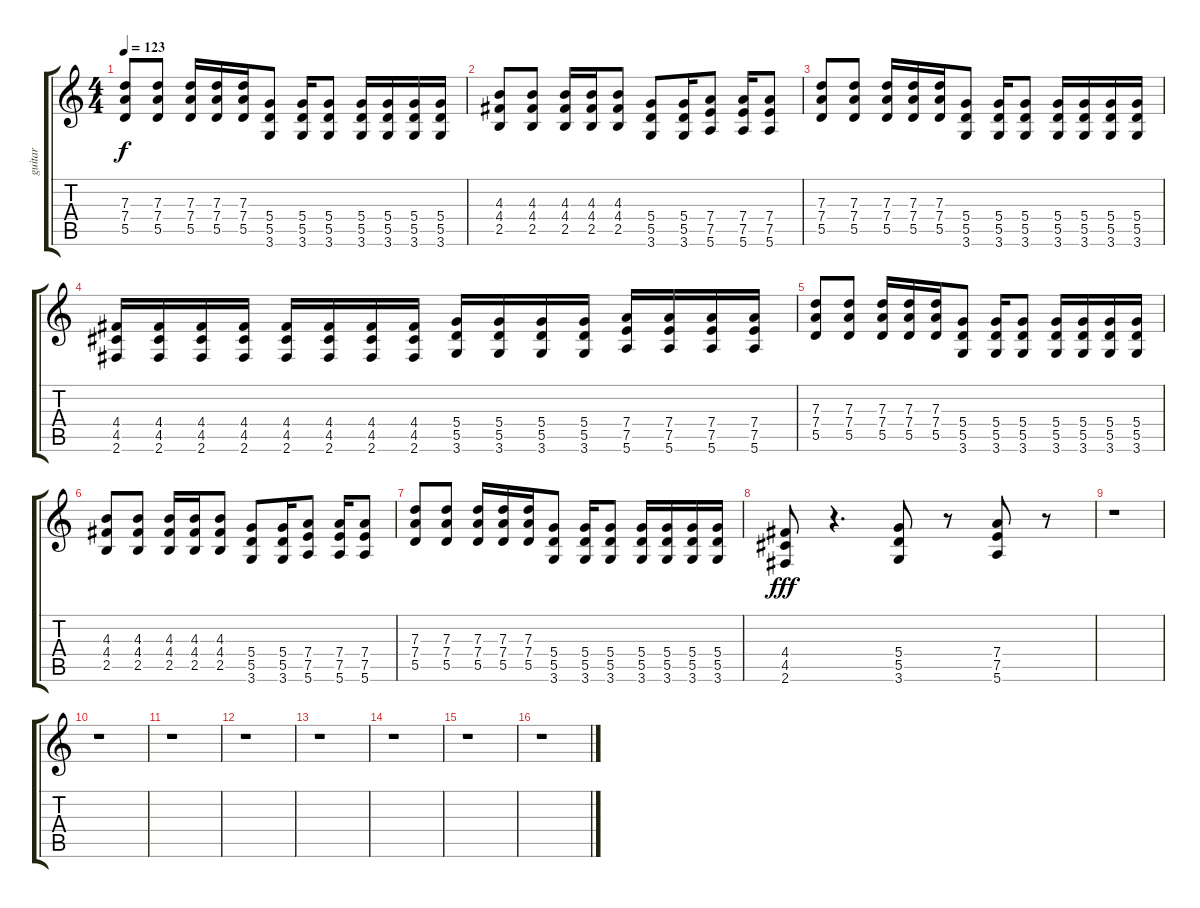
\track ("guitar" "guitar") {instrument overdrivenguitar}
\staff {score tabs}
\tuning (E4 B3 G3 D3 A2 E2) {hide}
\ts (4 4)
\tempo 123
\clef g2
\ks c
(7.3 7.4 5.5).8{dy f} (7.3 7.4 5.5).8 (7.3 7.4 5.5).16 (7.3 7.4 5.5).16 (7.3 7.4 5.5).16 (5.4 5.5 3.6).8 (5.4 5.5 3.6).16 (5.4 5.5 3.6).8 (5.4 5.5 3.6).16 (5.4 5.5 3.6).16 (5.4 5.5 3.6).16 (5.4 5.5 3.6).16 |
(4.3 4.4 2.5).8 (4.3 4.4 2.5).8 (4.3 4.4 2.5).16 (4.3 4.4 2.5).16 (4.3 4.4 2.5).8 (5.4 5.5 3.6).8 (5.4 5.5 3.6).16 (7.4 7.5 5.6).8 (7.4 7.5 5.6).16 (7.4 7.5 5.6).8 |
(7.3 7.4 5.5).8 (7.3 7.4 5.5).8 (7.3 7.4 5.5).16 (7.3 7.4 5.5).16 (7.3 7.4 5.5).16 (5.4 5.5 3.6).8 (5.4 5.5 3.6).16 (5.4 5.5 3.6).8 (5.4 5.5 3.6).16 (5.4 5.5 3.6).16 (5.4 5.5 3.6).16 (5.4 5.5 3.6).16 |
(4.4 4.5 2.6).16 (4.4 4.5 2.6).16 (4.4 4.5 2.6).16 (4.4 4.5 2.6).16 (4.4 4.5 2.6).16 (4.4 4.5 2.6).16 (4.4 4.5 2.6).16 (4.4 4.5 2.6).16 (5.4 5.5 3.6).16 (5.4 5.5 3.6).16 (5.4 5.5 3.6).16 (5.4 5.5 3.6).16 (7.4 7.5 5.6).16 (7.4 7.5 5.6).16 (7.4 7.5 5.6).16 (7.4 7.5 5.6).16 |
(7.3 7.4 5.5).8 (7.3 7.4 5.5).8 (7.3 7.4 5.5).16 (7.3 7.4 5.5).16 (7.3 7.4 5.5).16 (5.4 5.5 3.6).8 (5.4 5.5 3.6).16 (5.4 5.5 3.6).8 (5.4 5.5 3.6).16 (5.4 5.5 3.6).16 (5.4 5.5 3.6).16 (5.4 5.5 3.6).16 |
(4.3 4.4 2.5).8 (4.3 4.4 2.5).8 (4.3 4.4 2.5).16 (4.3 4.4 2.5).16 (4.3 4.4 2.5).8 (5.4 5.5 3.6).8 (5.4 5.5 3.6).16 (7.4 7.5 5.6).8 (7.4 7.5 5.6).16 (7.4 7.5 5.6).8 |
(7.3 7.4 5.5).8 (7.3 7.4 5.5).8 (7.3 7.4 5.5).16 (7.3 7.4 5.5).16 (7.3 7.4 5.5).16 (5.4 5.5 3.6).8 (5.4 5.5 3.6).16 (5.4 5.5 3.6).8 (5.4 5.5 3.6).16 (5.4 5.5 3.6).16 (5.4 5.5 3.6).16 (5.4 5.5 3.6).16 |
(4.4 4.5 2.6).8{dy fff} r.4{d} (5.4 5.5 3.6).8 r.8 (7.4 7.5 5.6).8 r.8 |
r.1 |
r.1 |
r.1 |
r.1 |
r.1 |
r.1 |
r.1 |
r.1
